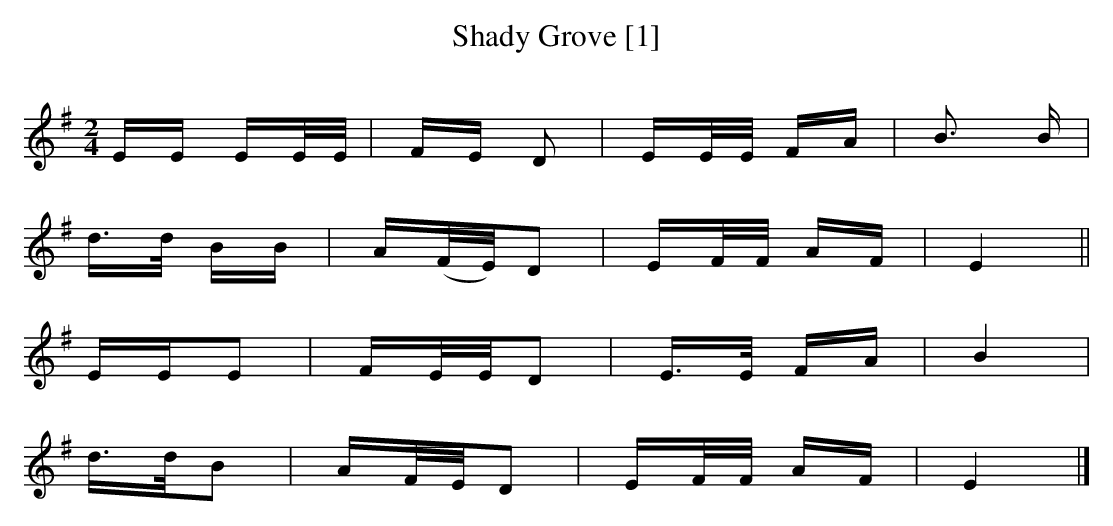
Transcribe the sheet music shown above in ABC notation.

X:1
T:Shady Grove [1]
Q:45
M:2/4
L:1/8
Q:”Very lively”
K:Em
E/E/ E/E/4E/4|F/E/ D|E/E/4E/4 F/A/|B3/2 B/|
d3/4d/4 B/B/|A/(F/4E/4)D|E/F/4F/4 A/F/|E2||
E/E/E|F/E/4E/4D|E3/4E/4 F/A/|B2|
d3/4d/4B|A/F/4E/4D|E/F/4F/4 A/F/|E2|]
